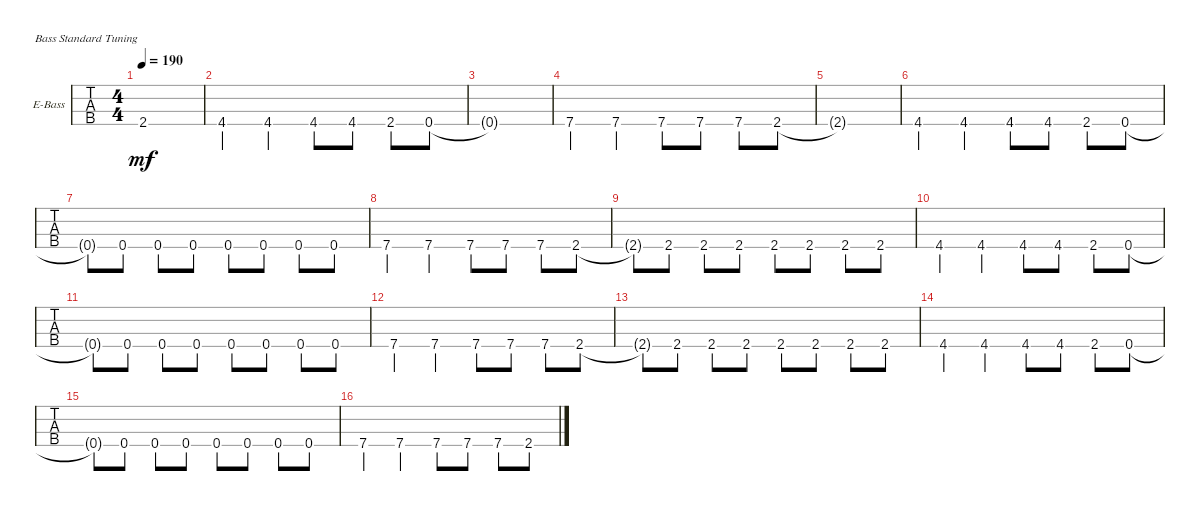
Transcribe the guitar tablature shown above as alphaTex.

\defaultSystemsLayout 4
\bracketExtendMode groupsimilarinstruments
\firstSystemTrackNameOrientation horizontal
\otherSystemsTrackNameOrientation horizontal
\track ("Akshay" "E-Bass") {instrument electricbassfinger}
\staff {tabs}
\tuning (G2 D2 A1 E1)
\ts (4 4)
\tempo 190
\clef f4
\ks c
2.4{t}.1{dy mf} |
4.4.4 4.4.4 4.4.8 4.4.8 2.4.8 0.4.8 |
0.4{t}.1 |
7.4.4 7.4.4 7.4.8 7.4.8 7.4.8 2.4.8 |
2.4{t}.1 |
4.4.4 4.4.4 4.4.8 4.4.8 2.4.8 0.4.8 |
0.4{t}.8 0.4.8 0.4.8 0.4.8 0.4.8 0.4.8 0.4.8 0.4.8 |
7.4.4 7.4.4 7.4.8 7.4.8 7.4.8 2.4.8 |
2.4{t}.8 2.4.8 2.4.8 2.4.8 2.4.8 2.4.8 2.4.8 2.4.8 |
4.4.4 4.4.4 4.4.8 4.4.8 2.4.8 0.4.8 |
0.4{t}.8 0.4.8 0.4.8 0.4.8 0.4.8 0.4.8 0.4.8 0.4.8 |
7.4.4 7.4.4 7.4.8 7.4.8 7.4.8 2.4.8 |
2.4{t}.8 2.4.8 2.4.8 2.4.8 2.4.8 2.4.8 2.4.8 2.4.8 |
4.4.4 4.4.4 4.4.8 4.4.8 2.4.8 0.4.8 |
0.4{t}.8 0.4.8 0.4.8 0.4.8 0.4.8 0.4.8 0.4.8 0.4.8 |
7.4.4 7.4.4 7.4.8 7.4.8 7.4.8 2.4.8
